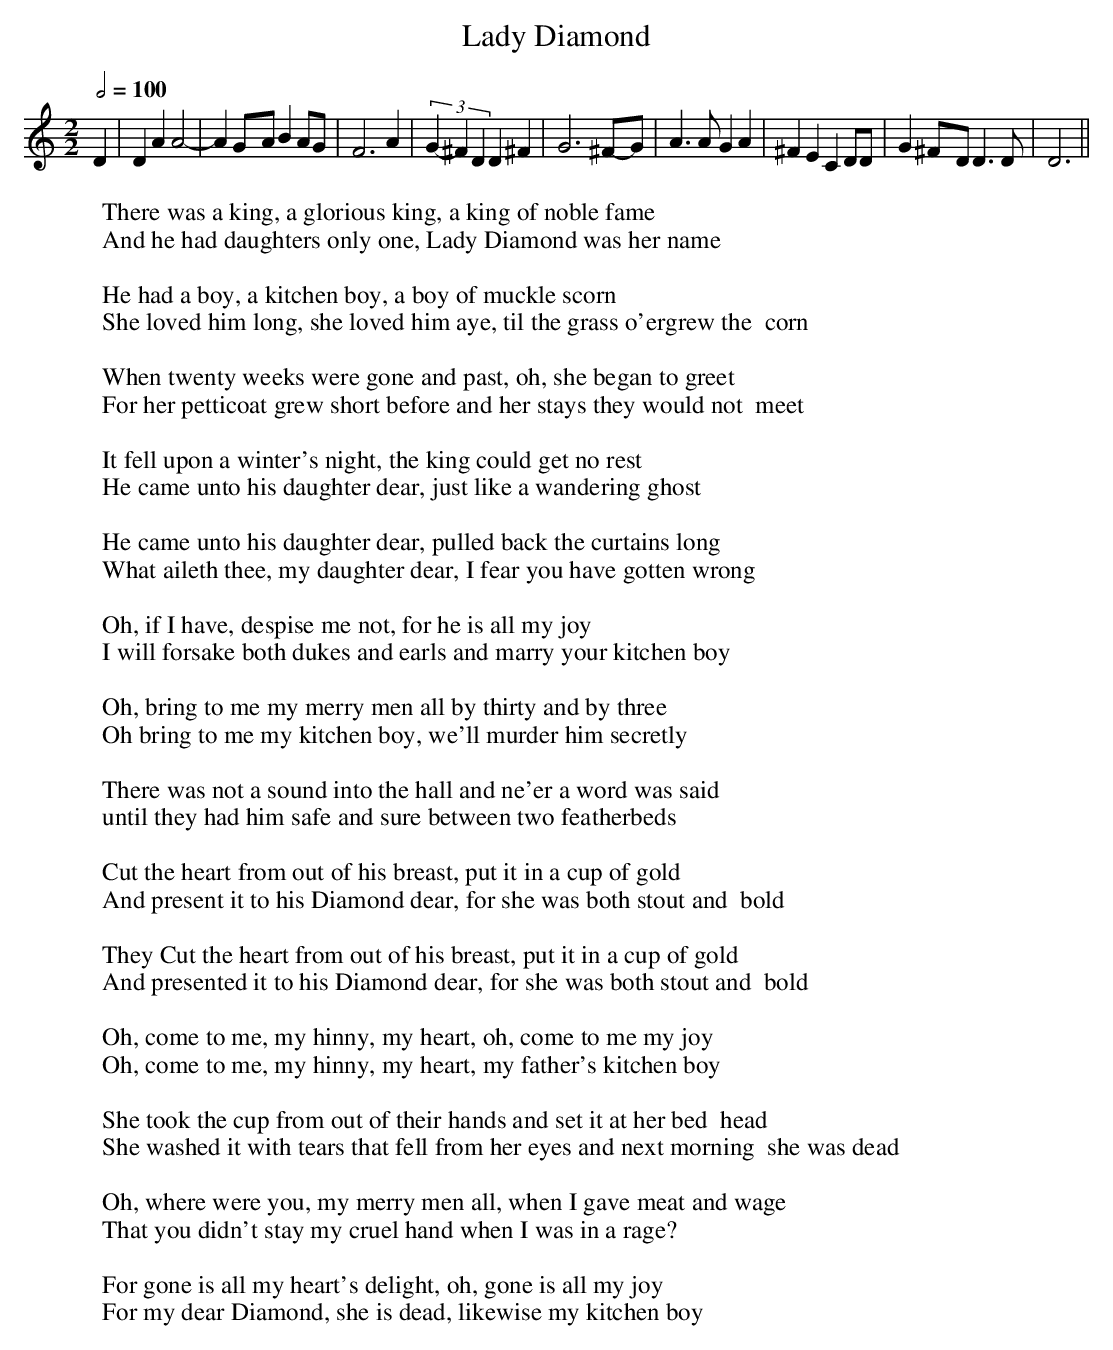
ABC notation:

X:1
T:Lady Diamond
M:2/2
L:1/8
Q:1/2=100
W:There was a king, a glorious king, a king of noble fame
W:And he had daughters only one, Lady Diamond was her name
W:
W:He had a boy, a kitchen boy, a boy of muckle scorn
W:She loved him long, she loved him aye, til the grass o'ergrew the  corn
W:
W:When twenty weeks were gone and past, oh, she began to greet
W:For her petticoat grew short before and her stays they would not  meet
W:
W:It fell upon a winter's night, the king could get no rest
W:He came unto his daughter dear, just like a wandering ghost
W:
W:He came unto his daughter dear, pulled back the curtains long
W:What aileth thee, my daughter dear, I fear you have gotten wrong
W:
W:Oh, if I have, despise me not, for he is all my joy
W:I will forsake both dukes and earls and marry your kitchen boy
W:
W:Oh, bring to me my merry men all by thirty and by three
W:Oh bring to me my kitchen boy, we'll murder him secretly
W:
W:There was not a sound into the hall and ne'er a word was said
W:until they had him safe and sure between two featherbeds
W:
W:Cut the heart from out of his breast, put it in a cup of gold
W:And present it to his Diamond dear, for she was both stout and  bold
W:
W:They Cut the heart from out of his breast, put it in a cup of gold
W:And presented it to his Diamond dear, for she was both stout and  bold
W:
W:Oh, come to me, my hinny, my heart, oh, come to me my joy
W:Oh, come to me, my hinny, my heart, my father's kitchen boy
W:
W:She took the cup from out of their hands and set it at her bed  head
W:She washed it with tears that fell from her eyes and next morning  she was dead
W:
W:Oh, where were you, my merry men all, when I gave meat and wage
W:That you didn't stay my cruel hand when I was in a rage?
W:
W:For gone is all my heart's delight, oh, gone is all my joy
W:For my dear Diamond, she is dead, likewise my kitchen boy
K:C
D2|D2A2 A4-|A2G-A B2AG|F6A2|(3G2-^F2D2 D2^F2|\
G6^F-G|A3A G2A2|^F2E2 C2DD|G2^F-D D3D|D6||
